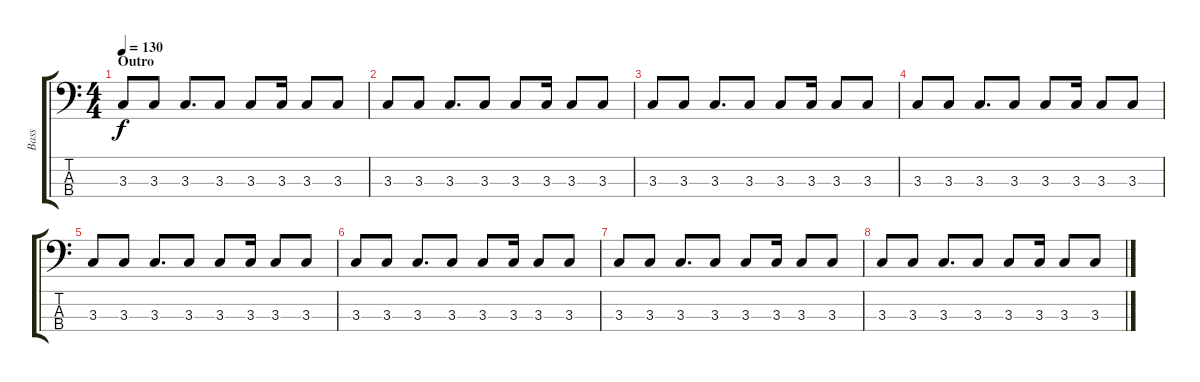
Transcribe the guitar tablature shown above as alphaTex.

\track ("Bass" "Bass") {instrument synthbass1}
\staff {score tabs}
\tuning (G2 D2 A1 E1) {hide}
\ts (4 4)
\section ("" "Outro")
\tempo 130
\clef f4
\ks c
3.3.8{dy f volume 6} 3.3.8 3.3.8{d} 3.3.8 3.3.8 3.3.16 3.3.8 3.3.8 |
3.3.8 3.3.8 3.3.8{d} 3.3.8 3.3.8 3.3.16 3.3.8 3.3.8 |
3.3.8 3.3.8 3.3.8{d} 3.3.8 3.3.8 3.3.16 3.3.8 3.3.8 |
3.3.8 3.3.8 3.3.8{d} 3.3.8 3.3.8 3.3.16 3.3.8 3.3.8 |
3.3.8{volume 0} 3.3.8 3.3.8{d} 3.3.8 3.3.8 3.3.16 3.3.8 3.3.8 |
3.3.8 3.3.8 3.3.8{d} 3.3.8 3.3.8 3.3.16 3.3.8 3.3.8 |
3.3.8 3.3.8 3.3.8{d} 3.3.8 3.3.8 3.3.16 3.3.8 3.3.8 |
3.3.8 3.3.8 3.3.8{d} 3.3.8 3.3.8 3.3.16 3.3.8 3.3.8
